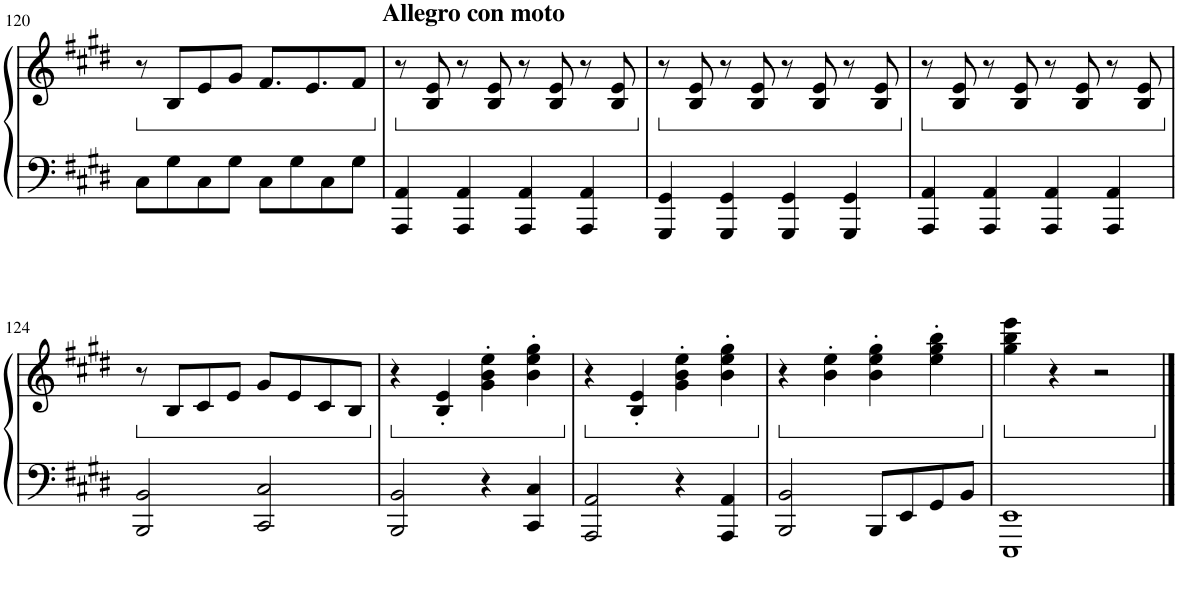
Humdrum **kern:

**kern	**kern
*part1	*part1
*staff2	*staff1
*I"Piano	*
*I'Pno.	*
!!LO:PB:g=z
*clefF4	*clefG2
*k[f#c#g#d#]	*k[f#c#g#d#]
*M4/4	*M4/4
*	*ped
=120	=120
8C#\L	8r
8G#\	8B/L
8C#\	8e/
8G#\J	8g#/J
8C#\L	8.f#/L
8G#\	.
.	8.e/
8C#\	.
8G#\J	8f#/J
=121	=121
*	*Xped
*	*ped
!	!LO:TX:a:B:t=Allegro con moto
4AAA/ 4AA/	8r
.	8B/ 8e/
4AAA/ 4AA/	8r
.	8B/ 8e/
4AAA/ 4AA/	8r
.	8B/ 8e/
4AAA/ 4AA/	8r
.	8B/ 8e/
=122	=122
*	*Xped
*	*ped
4GGG#/ 4GG#/	8r
.	8B/ 8e/
4GGG#/ 4GG#/	8r
.	8B/ 8e/
4GGG#/ 4GG#/	8r
.	8B/ 8e/
4GGG#/ 4GG#/	8r
.	8B/ 8e/
=123	=123
*	*Xped
*	*ped
4AAA/ 4AA/	8r
.	8B/ 8e/
4AAA/ 4AA/	8r
.	8B/ 8e/
4AAA/ 4AA/	8r
.	8B/ 8e/
4AAA/ 4AA/	8r
.	8B/ 8e/
!!LO:LB:g=z
=124	=124
*	*Xped
*	*ped
2BBB/ 2BB/	8r
.	8B/L
.	8c#/
.	8e/J
2CC#/ 2C#/	8g#/L
.	8e/
.	8c#/
.	8B/J
=125	=125
*	*Xped
*	*ped
2BBB/ 2BB/	4r
.	4B/' 4e/'
4r	4g#\' 4b\' 4ee\'
4CC#/ 4C#/	4b\' 4ee\' 4gg#\'
=126	=126
*	*Xped
*	*ped
2AAA/ 2AA/	4r
.	4B/' 4e/'
4r	4g#\' 4b\' 4ee\'
4AAA/ 4AA/	4b\' 4ee\' 4gg#\'
=127	=127
*	*Xped
*	*ped
2BBB/ 2BB/	4r
.	4b\' 4ee\'
8BBB/L	4b\' 4ee\' 4gg#\'
8EE/	.
8GG#/	4ee\' 4gg#\' 4bb\'
8BB/J	.
=128	=128
*	*Xped
*	*ped
1EEE 1EE	4gg#\ 4bb\ 4eee\
.	4r
.	2r
*	*Xped
==	==
*-	*-
